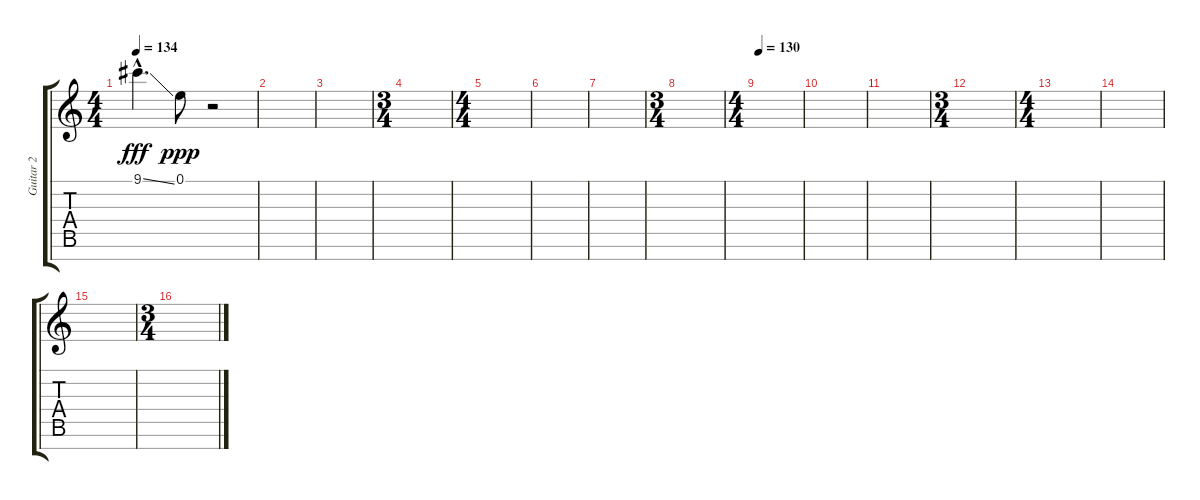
\track ("Guitar 2" "Guitar 2") {instrument electricguitarclean}
\staff {score tabs}
\tuning (E4 B3 G3 D3 A2 E2 B1) {hide}
\ts (4 4)
\tempo 134
\clef g2
\ks c
9.1{ss hac}.4{d dy fff} 0.1.8{dy ppp} r.2 |
|
|
\ts (3 4)
|
\ts (4 4)
|
|
|
\ts (3 4)
|
\ts (4 4)
\tempo 130
|
|
|
\ts (3 4)
|
\ts (4 4)
|
|
|
\ts (3 4)
